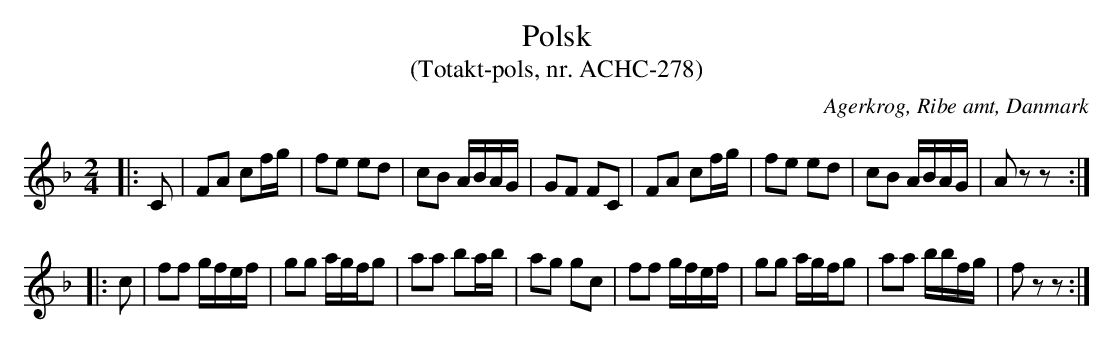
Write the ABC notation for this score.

X:1
T:Polsk
T:(Totakt-pols, nr. ACHC-278)
O:Agerkrog, Ribe amt, Danmark
M:2/4
L:1/8
K:F
|: C | FA cf/g/ | fe ed | cB A/B/A/G/ | GF FC | FA cf/g/ | fe ed | cB A/B/A/G/ | A zz :|
|: c | ff g/f/e/f/ | gg a/g/f/g | aa ba/b/ | ag gc | ff g/f/e/f/ | gg a/g/f/g | aa b/b/f/g/ | fzz :|
